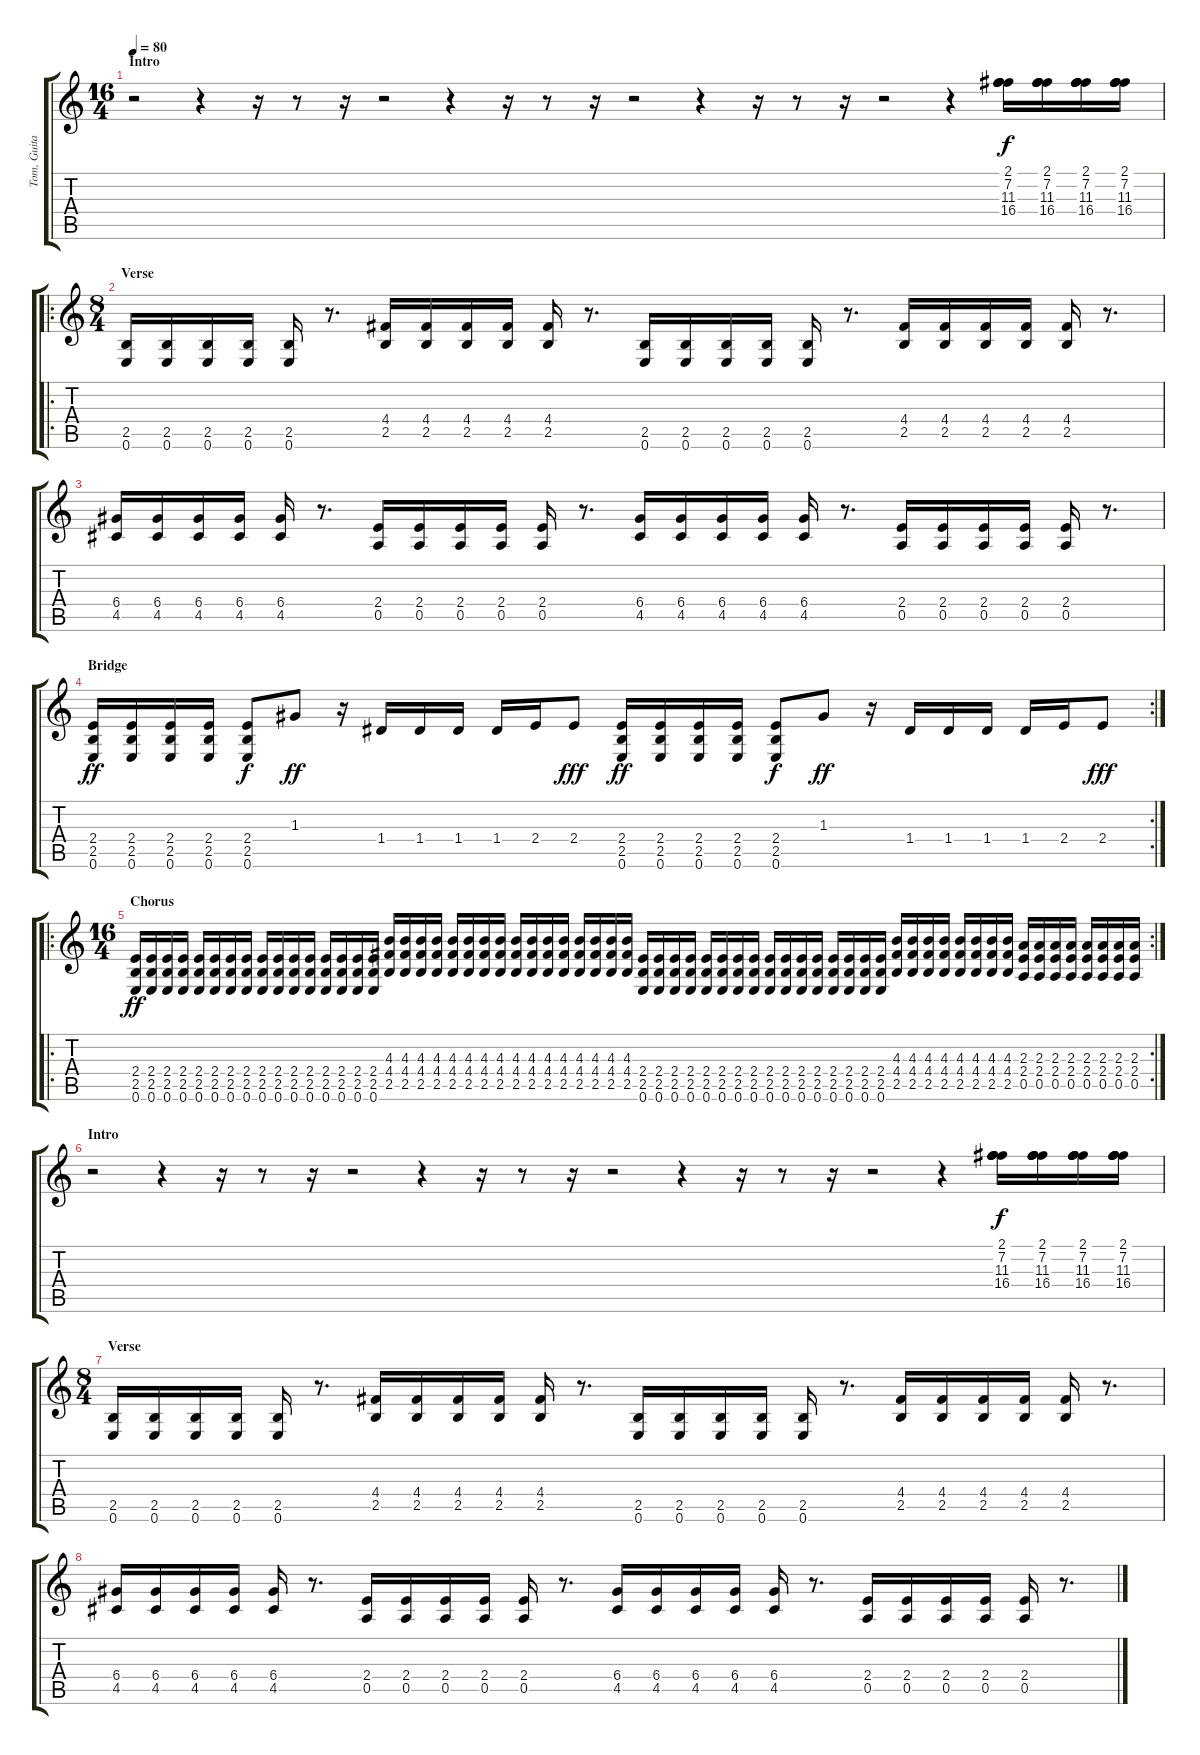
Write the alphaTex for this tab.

\track ("Tom, Guitar" "Tom, Guita") {instrument distortionguitar}
\staff {score tabs}
\tuning (E4 B3 G3 D3 A2 E2) {hide}
\ts (16 4)
\section ("" "Intro")
\tempo 80
\clef g2
\ks c
r.2{dy f instrument distortionguitar} r.4 r.16 r.8 r.16 r.2 r.4 r.16 r.8 r.16 r.2 r.4 r.16 r.8 r.16 r.2 r.4 (2.1 7.2 11.3 16.4).16 (2.1 7.2 11.3 16.4).16 (2.1 7.2 11.3 16.4).16 (2.1 7.2 11.3 16.4).16 |
\ro
\ts (8 4)
\section ("" "Verse")
(2.5 0.6).16 (2.5 0.6).16 (2.5 0.6).16 (2.5 0.6).16 (2.5 0.6).16 r.8{d} (4.4 2.5).16 (4.4 2.5).16 (4.4 2.5).16 (4.4 2.5).16 (4.4 2.5).16 r.8{d} (2.5 0.6).16 (2.5 0.6).16 (2.5 0.6).16 (2.5 0.6).16 (2.5 0.6).16 r.8{d} (4.4 2.5).16 (4.4 2.5).16 (4.4 2.5).16 (4.4 2.5).16 (4.4 2.5).16 r.8{d} |
(6.4 4.5).16 (6.4 4.5).16 (6.4 4.5).16 (6.4 4.5).16 (6.4 4.5).16 r.8{d} (2.4 0.5).16 (2.4 0.5).16 (2.4 0.5).16 (2.4 0.5).16 (2.4 0.5).16 r.8{d} (6.4 4.5).16 (6.4 4.5).16 (6.4 4.5).16 (6.4 4.5).16 (6.4 4.5).16 r.8{d} (2.4 0.5).16 (2.4 0.5).16 (2.4 0.5).16 (2.4 0.5).16 (2.4 0.5).16 r.8{d} |
\rc 2
\section ("" "Bridge")
(2.4 2.5 0.6).16{dy ff} (2.4 2.5 0.6).16 (2.4 2.5 0.6).16 (2.4 2.5 0.6).16 (2.4 2.5 0.6).8{dy f} 1.3.8{dy ff} r.16 1.4.16 1.4.16 1.4.16 1.4.16 2.4.16 2.4.8{dy fff} (2.4 2.5 0.6).16{dy ff} (2.4 2.5 0.6).16 (2.4 2.5 0.6).16 (2.4 2.5 0.6).16 (2.4 2.5 0.6).8{dy f} 1.3.8{dy ff} r.16 1.4.16 1.4.16 1.4.16 1.4.16 2.4.16 2.4.8{dy fff} |
\ro
\rc 2
\ts (16 4)
\section ("" "Chorus")
(2.4 2.5 0.6).16{dy ff} (2.4 2.5 0.6).16 (2.4 2.5 0.6).16 (2.4 2.5 0.6).16 (2.4 2.5 0.6).16 (2.4 2.5 0.6).16 (2.4 2.5 0.6).16 (2.4 2.5 0.6).16 (2.4 2.5 0.6).16 (2.4 2.5 0.6).16 (2.4 2.5 0.6).16 (2.4 2.5 0.6).16 (2.4 2.5 0.6).16 (2.4 2.5 0.6).16 (2.4 2.5 0.6).16 (2.4 2.5 0.6).16 (4.3 4.4 2.5).16 (4.3 4.4 2.5).16 (4.3 4.4 2.5).16 (4.3 4.4 2.5).16 (4.3 4.4 2.5).16 (4.3 4.4 2.5).16 (4.3 4.4 2.5).16 (4.3 4.4 2.5).16 (4.3 4.4 2.5).16 (4.3 4.4 2.5).16 (4.3 4.4 2.5).16 (4.3 4.4 2.5).16 (4.3 4.4 2.5).16 (4.3 4.4 2.5).16 (4.3 4.4 2.5).16 (4.3 4.4 2.5).16 (2.4 2.5 0.6).16 (2.4 2.5 0.6).16 (2.4 2.5 0.6).16 (2.4 2.5 0.6).16 (2.4 2.5 0.6).16 (2.4 2.5 0.6).16 (2.4 2.5 0.6).16 (2.4 2.5 0.6).16 (2.4 2.5 0.6).16 (2.4 2.5 0.6).16 (2.4 2.5 0.6).16 (2.4 2.5 0.6).16 (2.4 2.5 0.6).16 (2.4 2.5 0.6).16 (2.4 2.5 0.6).16 (2.4 2.5 0.6).16 (4.3 4.4 2.5).16 (4.3 4.4 2.5).16 (4.3 4.4 2.5).16 (4.3 4.4 2.5).16 (4.3 4.4 2.5).16 (4.3 4.4 2.5).16 (4.3 4.4 2.5).16 (4.3 4.4 2.5).16 (2.3 2.4 0.5).16 (2.3 2.4 0.5).16 (2.3 2.4 0.5).16 (2.3 2.4 0.5).16 (2.3 2.4 0.5).16 (2.3 2.4 0.5).16 (2.3 2.4 0.5).16 (2.3 2.4 0.5).16 |
\section ("" "Intro")
r.2 r.4 r.16 r.8 r.16 r.2 r.4 r.16 r.8 r.16 r.2 r.4 r.16 r.8 r.16 r.2 r.4 (2.1 7.2 11.3 16.4).16{dy f} (2.1 7.2 11.3 16.4).16 (2.1 7.2 11.3 16.4).16 (2.1 7.2 11.3 16.4).16 |
\ts (8 4)
\section ("" "Verse")
(2.5 0.6).16 (2.5 0.6).16 (2.5 0.6).16 (2.5 0.6).16 (2.5 0.6).16 r.8{d} (4.4 2.5).16 (4.4 2.5).16 (4.4 2.5).16 (4.4 2.5).16 (4.4 2.5).16 r.8{d} (2.5 0.6).16 (2.5 0.6).16 (2.5 0.6).16 (2.5 0.6).16 (2.5 0.6).16 r.8{d} (4.4 2.5).16 (4.4 2.5).16 (4.4 2.5).16 (4.4 2.5).16 (4.4 2.5).16 r.8{d} |
(6.4 4.5).16 (6.4 4.5).16 (6.4 4.5).16 (6.4 4.5).16 (6.4 4.5).16 r.8{d} (2.4 0.5).16 (2.4 0.5).16 (2.4 0.5).16 (2.4 0.5).16 (2.4 0.5).16 r.8{d} (6.4 4.5).16 (6.4 4.5).16 (6.4 4.5).16 (6.4 4.5).16 (6.4 4.5).16 r.8{d} (2.4 0.5).16 (2.4 0.5).16 (2.4 0.5).16 (2.4 0.5).16 (2.4 0.5).16 r.8{d}
